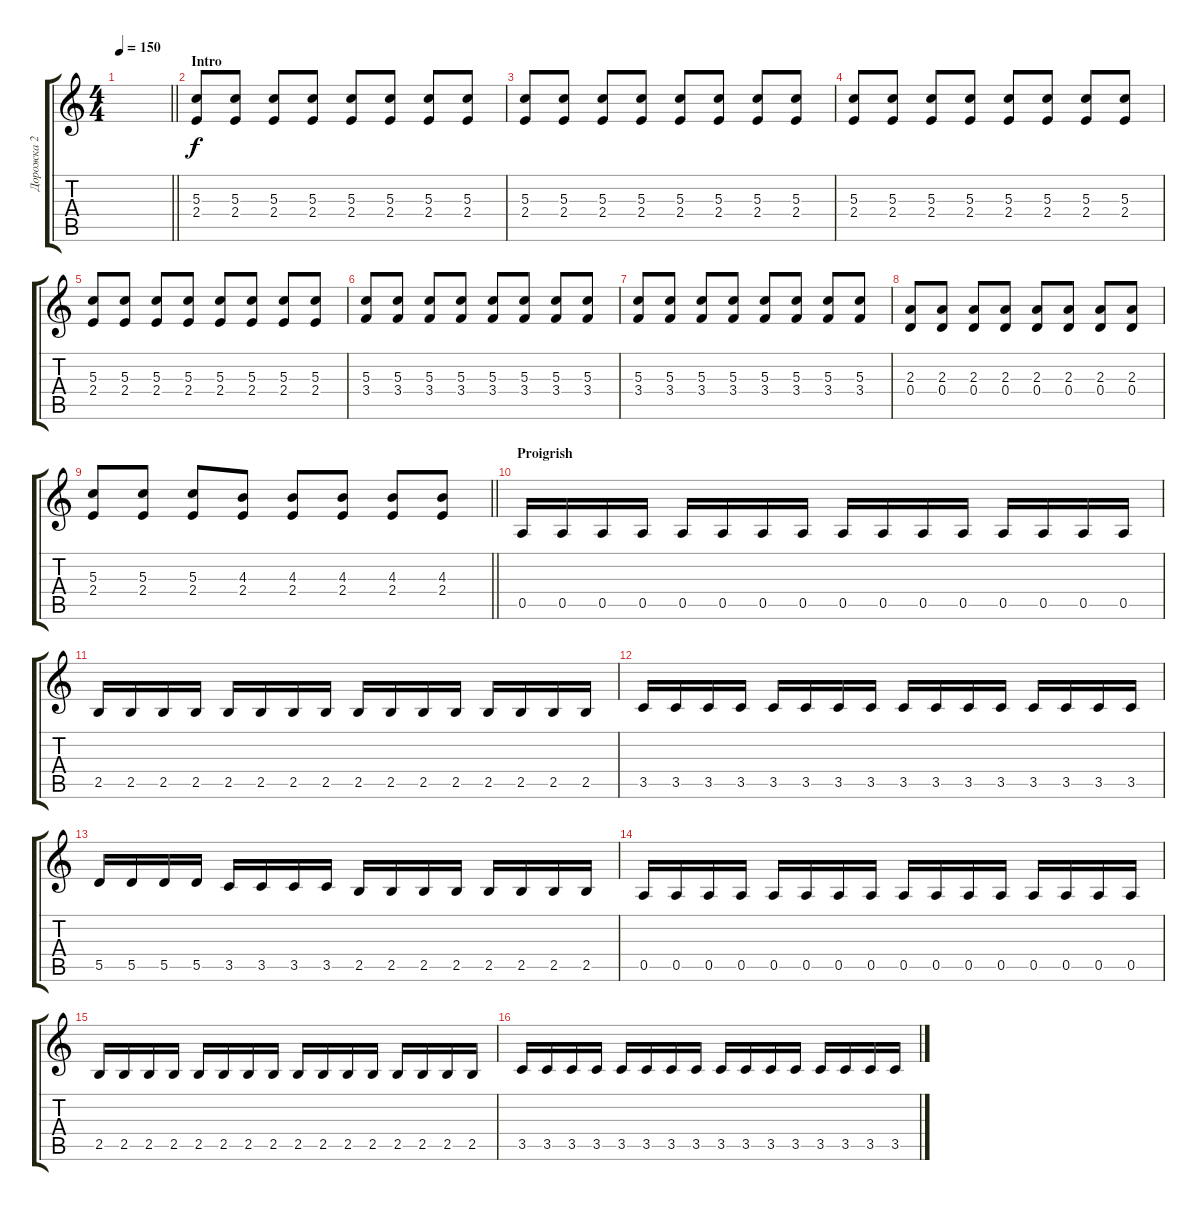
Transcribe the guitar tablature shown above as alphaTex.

\track ("Дорожка 2" "Дорожка 2") {instrument acousticguitarsteel}
\staff {score tabs}
\tuning (E4 B3 G3 D3 A2 E2) {hide}
\ts (4 4)
\tempo 150
\clef g2
\barLineRight lightlight
\ks c
|
\section ("" "Intro")
(5.3 2.4).8 (5.3 2.4).8 (5.3 2.4).8 (5.3 2.4).8 (5.3 2.4).8 (5.3 2.4).8 (5.3 2.4).8 (5.3 2.4).8 |
(5.3 2.4).8 (5.3 2.4).8 (5.3 2.4).8 (5.3 2.4).8 (5.3 2.4).8 (5.3 2.4).8 (5.3 2.4).8 (5.3 2.4).8 |
(5.3 2.4).8 (5.3 2.4).8 (5.3 2.4).8 (5.3 2.4).8 (5.3 2.4).8 (5.3 2.4).8 (5.3 2.4).8 (5.3 2.4).8 |
(5.3 2.4).8 (5.3 2.4).8 (5.3 2.4).8 (5.3 2.4).8 (5.3 2.4).8 (5.3 2.4).8 (5.3 2.4).8 (5.3 2.4).8 |
(5.3 3.4).8 (5.3 3.4).8 (5.3 3.4).8 (5.3 3.4).8 (5.3 3.4).8 (5.3 3.4).8 (5.3 3.4).8 (5.3 3.4).8 |
(5.3 3.4).8 (5.3 3.4).8 (5.3 3.4).8 (5.3 3.4).8 (5.3 3.4).8 (5.3 3.4).8 (5.3 3.4).8 (5.3 3.4).8 |
(2.3 0.4).8 (2.3 0.4).8 (2.3 0.4).8 (2.3 0.4).8 (2.3 0.4).8 (2.3 0.4).8 (2.3 0.4).8 (2.3 0.4).8 |
\barLineRight lightlight
(5.3 2.4).8 (5.3 2.4).8 (5.3 2.4).8 (4.3 2.4).8 (4.3 2.4).8 (4.3 2.4).8 (4.3 2.4).8 (4.3 2.4).8 |
\section ("" "Proigrish")
0.5.16 0.5.16 0.5.16 0.5.16 0.5.16 0.5.16 0.5.16 0.5.16 0.5.16 0.5.16 0.5.16 0.5.16 0.5.16 0.5.16 0.5.16 0.5.16 |
2.5.16 2.5.16 2.5.16 2.5.16 2.5.16 2.5.16 2.5.16 2.5.16 2.5.16 2.5.16 2.5.16 2.5.16 2.5.16 2.5.16 2.5.16 2.5.16 |
3.5.16 3.5.16 3.5.16 3.5.16 3.5.16 3.5.16 3.5.16 3.5.16 3.5.16 3.5.16 3.5.16 3.5.16 3.5.16 3.5.16 3.5.16 3.5.16 |
5.5.16 5.5.16 5.5.16 5.5.16 3.5.16 3.5.16 3.5.16 3.5.16 2.5.16 2.5.16 2.5.16 2.5.16 2.5.16 2.5.16 2.5.16 2.5.16 |
0.5.16 0.5.16 0.5.16 0.5.16 0.5.16 0.5.16 0.5.16 0.5.16 0.5.16 0.5.16 0.5.16 0.5.16 0.5.16 0.5.16 0.5.16 0.5.16 |
2.5.16 2.5.16 2.5.16 2.5.16 2.5.16 2.5.16 2.5.16 2.5.16 2.5.16 2.5.16 2.5.16 2.5.16 2.5.16 2.5.16 2.5.16 2.5.16 |
3.5.16 3.5.16 3.5.16 3.5.16 3.5.16 3.5.16 3.5.16 3.5.16 3.5.16 3.5.16 3.5.16 3.5.16 3.5.16 3.5.16 3.5.16 3.5.16
